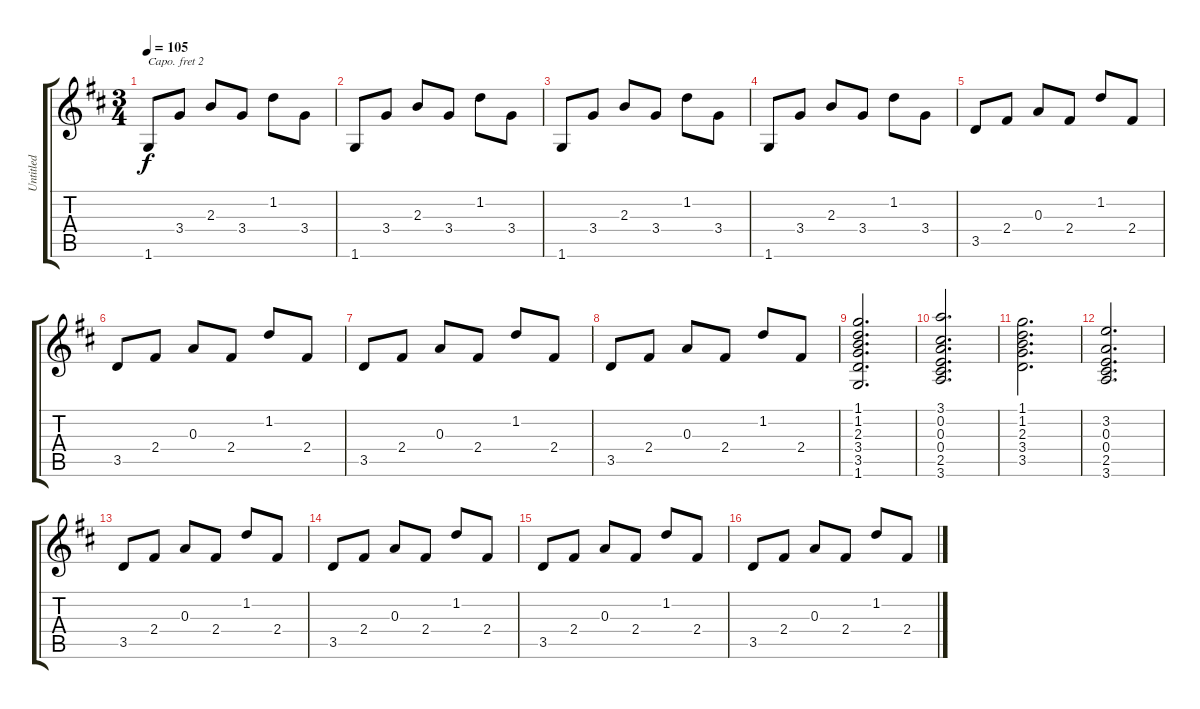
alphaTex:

\track ("Untitled" "Untitled") {instrument acousticguitarnylon}
\staff {score tabs}
\capo 2
\tuning (E4 B3 G3 D3 A2 E2) {hide}
\ts (3 4)
\tempo 105
\clef g2
\ks d
1.6.8{dy f} 3.4.8 2.3.8 3.4.8 1.2.8 3.4.8 |
1.6.8 3.4.8 2.3.8 3.4.8 1.2.8 3.4.8 |
1.6.8 3.4.8 2.3.8 3.4.8 1.2.8 3.4.8 |
1.6.8 3.4.8 2.3.8 3.4.8 1.2.8 3.4.8 |
3.5.8 2.4.8 0.3.8 2.4.8 1.2.8 2.4.8 |
3.5.8 2.4.8 0.3.8 2.4.8 1.2.8 2.4.8 |
3.5.8 2.4.8 0.3.8 2.4.8 1.2.8 2.4.8 |
3.5.8 2.4.8 0.3.8 2.4.8 1.2.8 2.4.8 |
(1.1 1.2 2.3 3.4 3.5 1.6).2{d} |
(3.1 0.2 0.3 0.4 2.5 3.6).2{d} |
(1.1 1.2 2.3 3.4 3.5).2{d} |
(3.2 0.3 0.4 2.5 3.6).2{d} |
3.5.8 2.4.8 0.3.8 2.4.8 1.2.8 2.4.8 |
3.5.8 2.4.8 0.3.8 2.4.8 1.2.8 2.4.8 |
3.5.8 2.4.8 0.3.8 2.4.8 1.2.8 2.4.8 |
3.5.8 2.4.8 0.3.8 2.4.8 1.2.8 2.4.8
